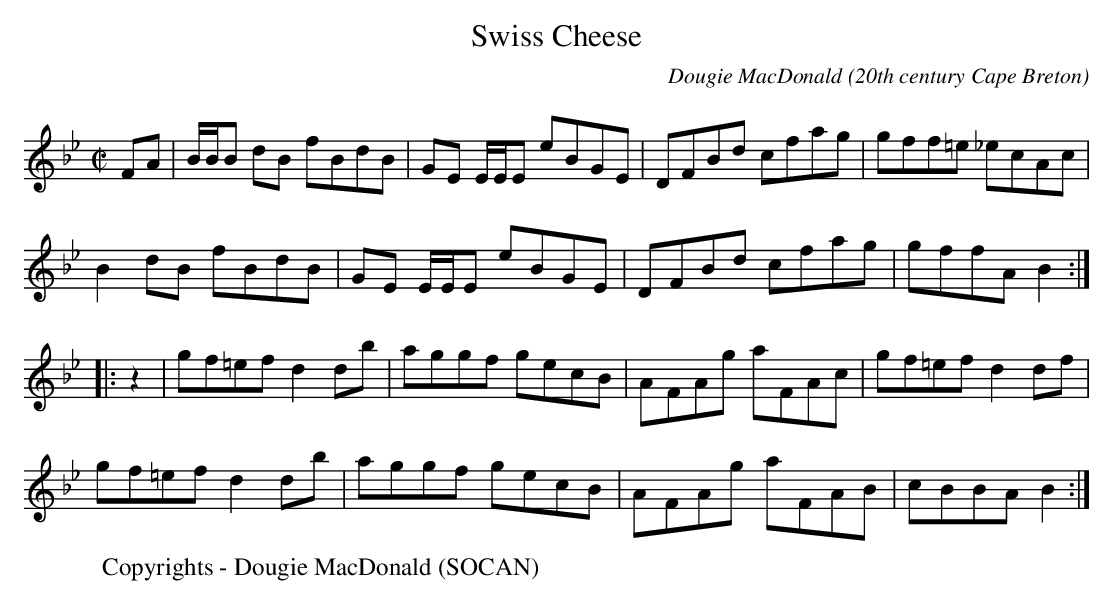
X:1
T:Swiss Cheese
C:Dougie MacDonald
O:20th century Cape Breton
Q:333
L:1/8
M:C|
K:Bb
FA |\
B/B/B dB fBdB | GE E/E/E eBGE | DFBd cfag | gff=e _ecAc |
B2 dB fBdB | GE E/E/E eBGE | DFBd cfag | gffA B2 :|
|: z2 |\
gf=ef d2 db | aggf gecB | AFAg aFAc | gf=ef d2 df |
gf=ef d2 db | aggf gecB | AFAg aFAB | cBBA B2 :|
W:Copyrights - Dougie MacDonald (SOCAN)
